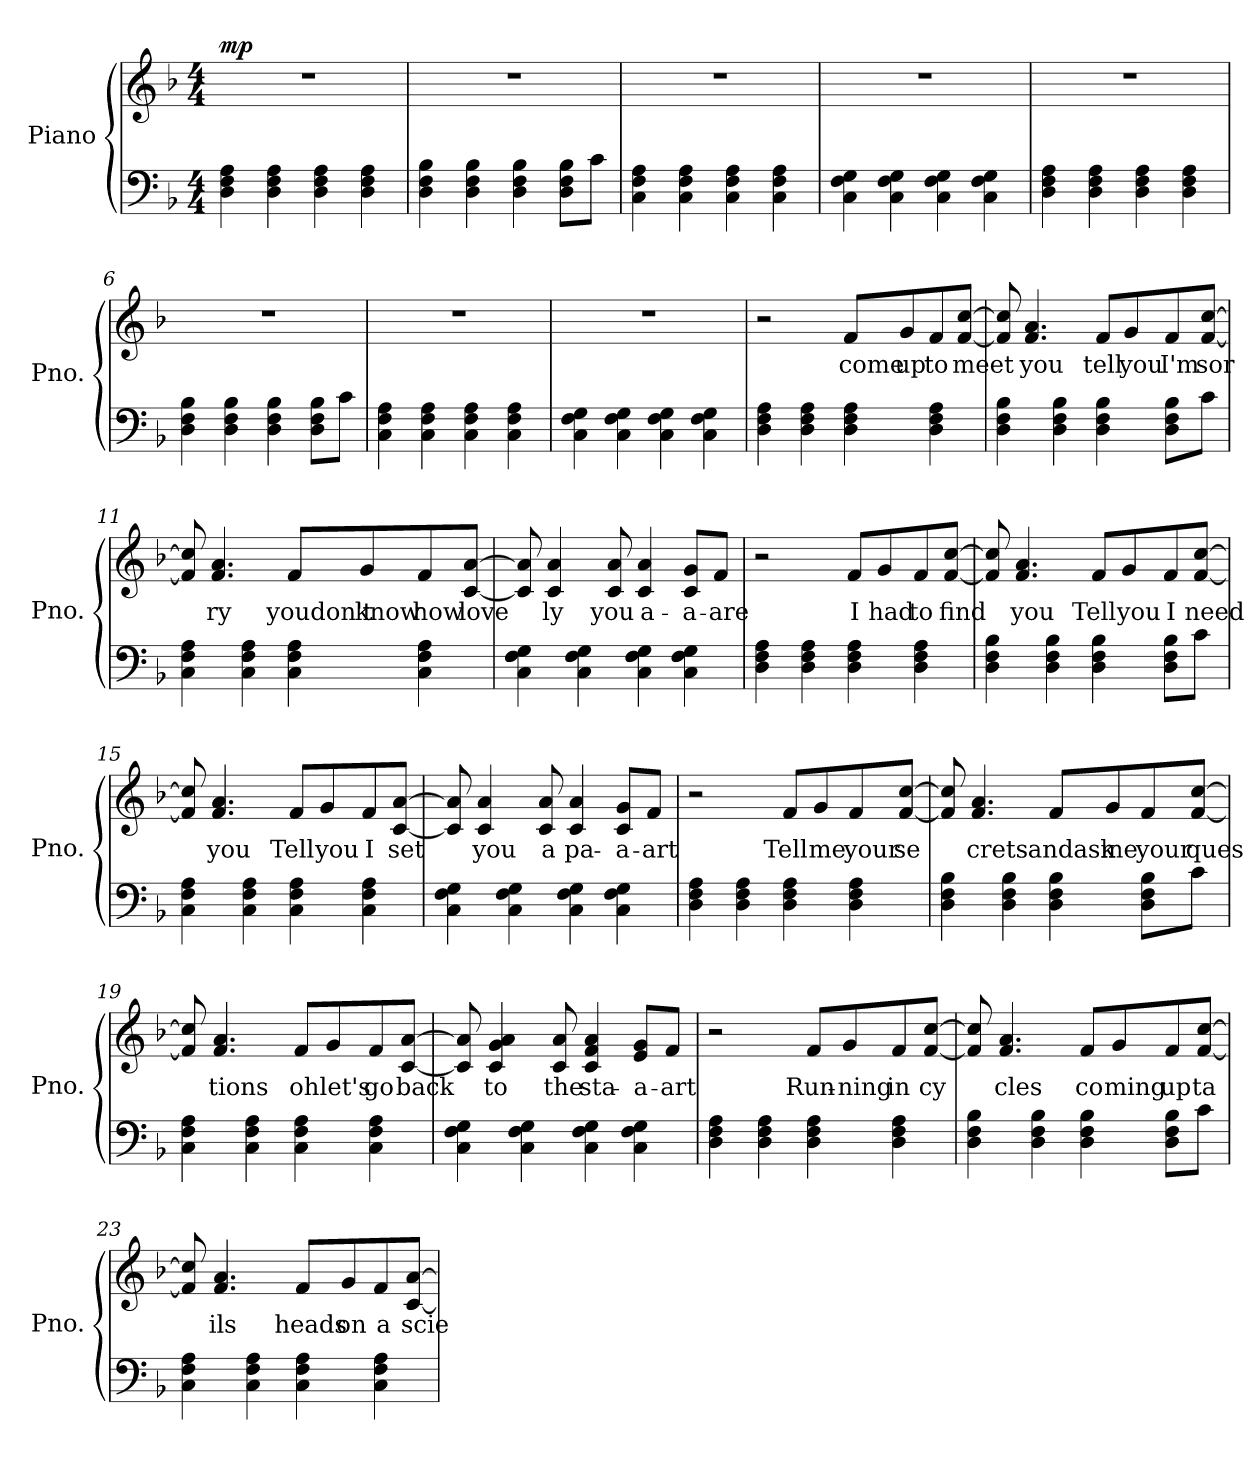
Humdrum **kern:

**kern	**kern	**text	**dynam
*part1	*part1	*part1	*part1
*staff2	*staff1	*staff1	*staff1/2
*I"Piano	*	*	*
*I'Pno.	*	*	*
*clefF4	*clefG2	*	*
*k[b-]	*k[b-]	*	*
*M4/4	*M4/4	*	*
*MM80	*MM80	*	*
=1	=1	=1	=1
!	!	!	!LO:DY:b
4D\ 4F\ 4A\	1r	.	mp
4D\ 4F\ 4A\	.	.	.
4D\ 4F\ 4A\	.	.	.
4D\ 4F\ 4A\	.	.	.
=2	=2	=2	=2
4D\ 4F\ 4B-\	1r	.	.
4D\ 4F\ 4B-\	.	.	.
4D\ 4F\ 4B-\	.	.	.
8D\ 8F\ 8B-\L	.	.	.
8c\J	.	.	.
=3	=3	=3	=3
4C\ 4F\ 4A\	1r	.	.
4C\ 4F\ 4A\	.	.	.
4C\ 4F\ 4A\	.	.	.
4C\ 4F\ 4A\	.	.	.
=4	=4	=4	=4
4C\ 4F\ 4G\	1r	.	.
4C\ 4F\ 4G\	.	.	.
4C\ 4F\ 4G\	.	.	.
4C\ 4F\ 4G\	.	.	.
=5	=5	=5	=5
4D\ 4F\ 4A\	1r	.	.
4D\ 4F\ 4A\	.	.	.
4D\ 4F\ 4A\	.	.	.
4D\ 4F\ 4A\	.	.	.
=6	=6	=6	=6
4D\ 4F\ 4B-\	1r	.	.
4D\ 4F\ 4B-\	.	.	.
4D\ 4F\ 4B-\	.	.	.
8D\ 8F\ 8B-\L	.	.	.
8c\J	.	.	.
=7	=7	=7	=7
4C\ 4F\ 4A\	1r	.	.
4C\ 4F\ 4A\	.	.	.
4C\ 4F\ 4A\	.	.	.
4C\ 4F\ 4A\	.	.	.
!!LO:LB:g=z
=8	=8	=8	=8
4C\ 4F\ 4G\	1r	.	.
4C\ 4F\ 4G\	.	.	.
4C\ 4F\ 4G\	.	.	.
4C\ 4F\ 4G\	.	.	.
=9	=9	=9	=9
4D\ 4F\ 4A\	2r	.	.
4D\ 4F\ 4A\	.	.	.
!	!	!LO:LY:b	!
4D\ 4F\ 4A\	8f/L	come	.
!	!	!LO:LY:b	!
.	8g/	up	.
!	!	!LO:LY:b	!
4D\ 4F\ 4A\	8f/	to	.
!	!	!LO:LY:b	!
.	[8f/ [8cc/J	meet	.
=10	=10	=10	=10
4D\ 4F\ 4B-\	8f/] 8cc/]	.	.
!	!	!LO:LY:b	!
.	4.f/ 4.a/	you	.
4D\ 4F\ 4B-\	.	.	.
!	!	!LO:LY:b	!
4D\ 4F\ 4B-\	8f/L	tell	.
!	!	!LO:LY:b	!
.	8g/	you	.
!	!	!LO:LY:b	!
8D\ 8F\ 8B-\L	8f/	I'm	.
!	!	!LO:LY:b	!
8c\J	[8f/ [8cc/J	sor	.
=11	=11	=11	=11
4C\ 4F\ 4A\	8f/] 8cc/]	.	.
!	!	!LO:LY:b	!
.	4.f/ 4.a/	ry	.
4C\ 4F\ 4A\	.	.	.
!	!	!LO:LY:b	!
4C\ 4F\ 4A\	8f/L	youdon't	.
!	!	!LO:LY:b	!
.	8g/	know	.
!	!	!LO:LY:b	!
4C\ 4F\ 4A\	8f/	how	.
!	!	!LO:LY:b	!
.	[8c/ [8a/J	love	.
!!LO:LB:g=z
=12	=12	=12	=12
4C\ 4F\ 4G\	8c/] 8a/]	.	.
!	!	!LO:LY:b	!
.	4c/ 4a/	ly	.
4C\ 4F\ 4G\	.	.	.
!	!	!LO:LY:b	!
.	8c/ 8a/	you	.
!	!	!LO:LY:b	!
4C\ 4F\ 4G\	4c/ 4a/	a-	.
!	!	!LO:LY:b	!
4C\ 4F\ 4G\	8c/ 8g/L	-a-	.
!	!	!LO:LY:b	!
.	8f/J	-are	.
=13	=13	=13	=13
4D\ 4F\ 4A\	2r	.	.
4D\ 4F\ 4A\	.	.	.
!	!	!LO:LY:b	!
4D\ 4F\ 4A\	8f/L	I	.
!	!	!LO:LY:b	!
.	8g/	had	.
!	!	!LO:LY:b	!
4D\ 4F\ 4A\	8f/	to	.
!	!	!LO:LY:b	!
.	[8f/ [8cc/J	find	.
=14	=14	=14	=14
4D\ 4F\ 4B-\	8f/] 8cc/]	.	.
!	!	!LO:LY:b	!
.	4.f/ 4.a/	you	.
4D\ 4F\ 4B-\	.	.	.
!	!	!LO:LY:b	!
4D\ 4F\ 4B-\	8f/L	Tell	.
!	!	!LO:LY:b	!
.	8g/	you	.
!	!	!LO:LY:b	!
8D\ 8F\ 8B-\L	8f/	I	.
!	!	!LO:LY:b	!
8c\J	[8f/ [8cc/J	need	.
=15	=15	=15	=15
4C\ 4F\ 4A\	8f/] 8cc/]	.	.
!	!	!LO:LY:b	!
.	4.f/ 4.a/	you	.
4C\ 4F\ 4A\	.	.	.
!	!	!LO:LY:b	!
4C\ 4F\ 4A\	8f/L	Tell	.
!	!	!LO:LY:b	!
.	8g/	you	.
!	!	!LO:LY:b	!
4C\ 4F\ 4A\	8f/	I	.
!	!	!LO:LY:b	!
.	[8c/ [8a/J	set	.
!!LO:LB:g=z
=16	=16	=16	=16
4C\ 4F\ 4G\	8c/] 8a/]	.	.
!	!	!LO:LY:b	!
.	4c/ 4a/	you	.
4C\ 4F\ 4G\	.	.	.
!	!	!LO:LY:b	!
.	8c/ 8a/	a	.
!	!	!LO:LY:b	!
4C\ 4F\ 4G\	4c/ 4a/	pa-	.
!	!	!LO:LY:b	!
4C\ 4F\ 4G\	8c/ 8g/L	-a-	.
!	!	!LO:LY:b	!
.	8f/J	-art	.
=17	=17	=17	=17
4D\ 4F\ 4A\	2r	.	.
4D\ 4F\ 4A\	.	.	.
!	!	!LO:LY:b	!
4D\ 4F\ 4A\	8f/L	Tell	.
!	!	!LO:LY:b	!
.	8g/	me	.
!	!	!LO:LY:b	!
4D\ 4F\ 4A\	8f/	your	.
!	!	!LO:LY:b	!
.	[8f/ [8cc/J	se	.
=18	=18	=18	=18
4D\ 4F\ 4B-\	8f/] 8cc/]	.	.
!	!	!LO:LY:b	!
.	4.f/ 4.a/	crets	.
4D\ 4F\ 4B-\	.	.	.
!	!	!LO:LY:b	!
4D\ 4F\ 4B-\	8f/L	andask	.
!	!	!LO:LY:b	!
.	8g/	me	.
!	!	!LO:LY:b	!
8D\ 8F\ 8B-\L	8f/	your	.
!	!	!LO:LY:b	!
8c\J	[8f/ [8cc/J	ques	.
!!LO:LB:g=z
=19	=19	=19	=19
4C\ 4F\ 4A\	8f/] 8cc/]	.	.
!	!	!LO:LY:b	!
.	4.f/ 4.a/	tions	.
4C\ 4F\ 4A\	.	.	.
!	!	!LO:LY:b	!
4C\ 4F\ 4A\	8f/L	oh	.
!	!	!LO:LY:b	!
.	8g/	let's	.
!	!	!LO:LY:b	!
4C\ 4F\ 4A\	8f/	go	.
!	!	!LO:LY:b	!
.	[8c/ [8a/J	back	.
=20	=20	=20	=20
4C\ 4F\ 4G\	8c/] 8a/]	.	.
!	!	!LO:LY:b	!
.	4c/ 4g/ 4a/	to	.
4C\ 4F\ 4G\	.	.	.
!	!	!LO:LY:b	!
.	8c/ 8a/	the	.
!	!	!LO:LY:b	!
4C\ 4F\ 4G\	4c/ 4f/ 4a/	sta-	.
!	!	!LO:LY:b	!
4C\ 4F\ 4G\	8e/ 8g/L	-a-	.
!	!	!LO:LY:b	!
.	8f/J	-art	.
=21	=21	=21	=21
4D\ 4F\ 4A\	2r	.	.
4D\ 4F\ 4A\	.	.	.
!	!	!LO:LY:b	!
4D\ 4F\ 4A\	8f/L	Run-	.
!	!	!LO:LY:b	!
.	8g/	-ning	.
!	!	!LO:LY:b	!
4D\ 4F\ 4A\	8f/	in	.
!	!	!LO:LY:b	!
.	[8f/ [8cc/J	cy	.
=22	=22	=22	=22
4D\ 4F\ 4B-\	8f/] 8cc/]	.	.
!	!	!LO:LY:b	!
.	4.f/ 4.a/	cles	.
4D\ 4F\ 4B-\	.	.	.
!	!	!LO:LY:b	!
4D\ 4F\ 4B-\	8f/L	co	.
!	!	!LO:LY:b	!
.	8g/	ming	.
!	!	!LO:LY:b	!
8D\ 8F\ 8B-\L	8f/	up	.
!	!	!LO:LY:b	!
8c\J	[8f/ [8cc/J	ta	.
!!LO:PB:g=z
=23	=23	=23	=23
4C\ 4F\ 4A\	8f/] 8cc/]	.	.
!	!	!LO:LY:b	!
.	4.f/ 4.a/	ils	.
4C\ 4F\ 4A\	.	.	.
!	!	!LO:LY:b	!
4C\ 4F\ 4A\	8f/L	heads	.
!	!	!LO:LY:b	!
.	8g/	on	.
!	!	!LO:LY:b	!
4C\ 4F\ 4A\	8f/	a	.
!	!	!LO:LY:b	!
.	[8c/ [8a/J	scie	.
=	=	=	=
*-	*-	*-	*-
